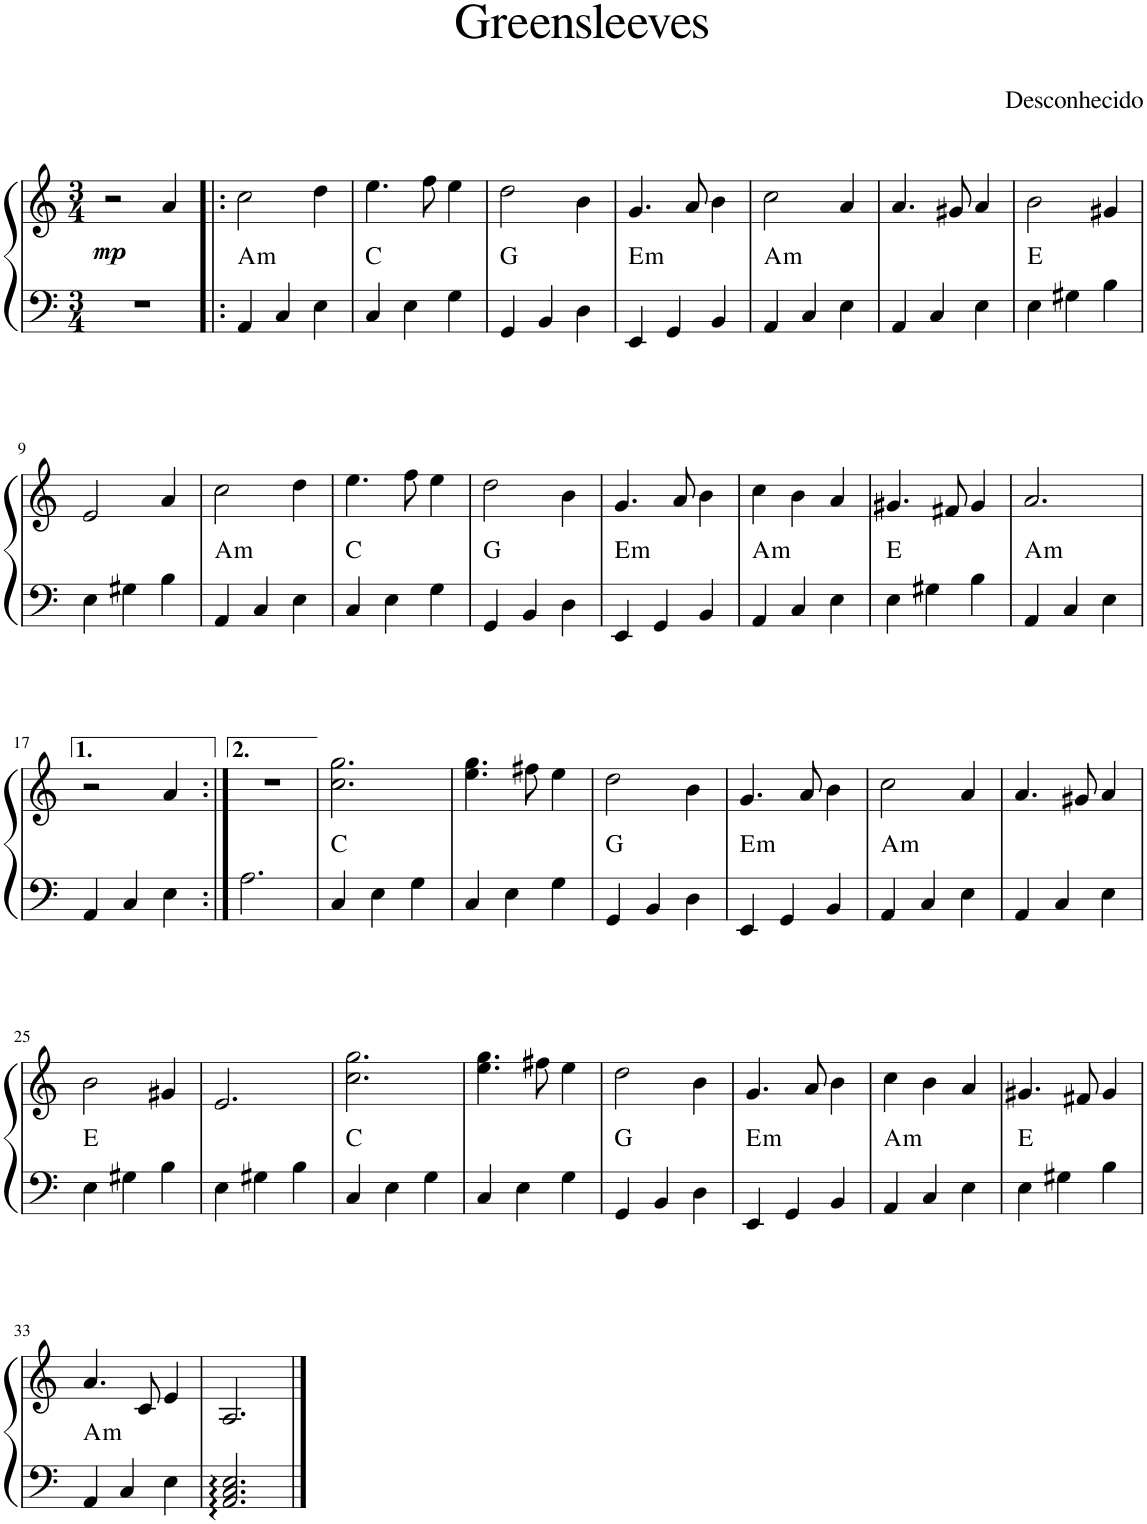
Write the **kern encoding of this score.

**kern	**kern	**dynam	**harte
*part1	*part1	*part1	*part1
*staff2	*staff1	*staff1/2	*
*I"Piano	*	*	*
*I'Pno.	*	*	*
*clefF4	*clefG2	*	*
*k[]	*k[]	*	*
*M3/4	*M3/4	*	*
=1	=1	=1	=1
!	!	!LO:DY:b	!
2.r	2r	mp	.
.	4a/	.	.
=2!|:	=2!|:	=2!|:	=2!|:
!	!	!	!LO:H:kt=m
4AA/	2cc\	.	A:min
4C/	.	.	.
4E\	4dd\	.	.
=3	=3	=3	=3
4C/	4.ee\	.	C:maj
4E\	.	.	.
.	8ff\	.	.
4G\	4ee\	.	.
=4	=4	=4	=4
4GG/	2dd\	.	G:maj
4BB/	.	.	.
4D\	4b\	.	.
=5	=5	=5	=5
!	!	!	!LO:H:kt=m
4EE/	4.g/	.	E:min
4GG/	.	.	.
.	8a/	.	.
4BB/	4b\	.	.
=6	=6	=6	=6
!	!	!	!LO:H:kt=m
4AA/	2cc\	.	A:min
4C/	.	.	.
4E\	4a/	.	.
=7	=7	=7	=7
4AA/	4.a/	.	.
4C/	.	.	.
.	8g#X/	.	.
4E\	4a/	.	.
=8	=8	=8	=8
4E\	2b\	.	E:maj
4G#X\	.	.	.
4B\	4g#X/	.	.
!!LO:LB:g=z
=9	=9	=9	=9
4E\	2e/	.	.
4G#X\	.	.	.
4B\	4a/	.	.
=10	=10	=10	=10
!	!	!	!LO:H:kt=m
4AA/	2cc\	.	A:min
4C/	.	.	.
4E\	4dd\	.	.
=11	=11	=11	=11
4C/	4.ee\	.	C:maj
4E\	.	.	.
.	8ff\	.	.
4G\	4ee\	.	.
=12	=12	=12	=12
4GG/	2dd\	.	G:maj
4BB/	.	.	.
4D\	4b\	.	.
=13	=13	=13	=13
!	!	!	!LO:H:kt=m
4EE/	4.g/	.	E:min
4GG/	.	.	.
.	8a/	.	.
4BB/	4b\	.	.
=14	=14	=14	=14
!	!	!	!LO:H:kt=m
4AA/	4cc\	.	A:min
4C/	4b\	.	.
4E\	4a/	.	.
=15	=15	=15	=15
4E\	4.g#X/	.	E:maj
4G#X\	.	.	.
.	8f#X/	.	.
4B\	4g#/	.	.
=16	=16	=16	=16
!	!	!	!LO:H:kt=m
4AA/	2.a/	.	A:min
4C/	.	.	.
4E\	.	.	.
!!LO:LB:g=z
=17	=17	=17	=17
4AA/	2r	.	.
4C/	.	.	.
4E\	4a/	.	.
=18:|!	=18:|!	=18:|!	=18:|!
2.A\	2.r	.	.
=19	=19	=19	=19
4C/	2.cc\ 2.gg\	.	C:maj
4E\	.	.	.
4G\	.	.	.
=20	=20	=20	=20
4C/	4.ee\ 4.gg\	.	.
4E\	.	.	.
.	8ff#X\	.	.
4G\	4ee\	.	.
=21	=21	=21	=21
4GG/	2dd\	.	G:maj
4BB/	.	.	.
4D\	4b\	.	.
=22	=22	=22	=22
!	!	!	!LO:H:kt=m
4EE/	4.g/	.	E:min
4GG/	.	.	.
.	8a/	.	.
4BB/	4b\	.	.
=23	=23	=23	=23
!	!	!	!LO:H:kt=m
4AA/	2cc\	.	A:min
4C/	.	.	.
4E\	4a/	.	.
=24	=24	=24	=24
4AA/	4.a/	.	.
4C/	.	.	.
.	8g#X/	.	.
4E\	4a/	.	.
!!LO:LB:g=z
=25	=25	=25	=25
4E\	2b\	.	E:maj
4G#X\	.	.	.
4B\	4g#X/	.	.
=26	=26	=26	=26
4E\	2.e/	.	.
4G#X\	.	.	.
4B\	.	.	.
=27	=27	=27	=27
4C/	2.cc\ 2.gg\	.	C:maj
4E\	.	.	.
4G\	.	.	.
=28	=28	=28	=28
4C/	4.ee\ 4.gg\	.	.
4E\	.	.	.
.	8ff#X\	.	.
4G\	4ee\	.	.
=29	=29	=29	=29
4GG/	2dd\	.	G:maj
4BB/	.	.	.
4D\	4b\	.	.
=30	=30	=30	=30
!	!	!	!LO:H:kt=m
4EE/	4.g/	.	E:min
4GG/	.	.	.
.	8a/	.	.
4BB/	4b\	.	.
=31	=31	=31	=31
!	!	!	!LO:H:kt=m
4AA/	4cc\	.	A:min
4C/	4b\	.	.
4E\	4a/	.	.
=32	=32	=32	=32
4E\	4.g#X/	.	E:maj
4G#X\	.	.	.
.	8f#X/	.	.
4B\	4g#/	.	.
!!LO:LB:g=z
=33	=33	=33	=33
!	!	!	!LO:H:kt=m
4AA/	4.a/	.	A:min
4C/	.	.	.
.	8c/	.	.
4E\	4e/	.	.
=34	=34	=34	=34
2.AA/: 2.C/: 2.E/:	2.A/	.	.
==	==	==	==
*-	*-	*-	*-
